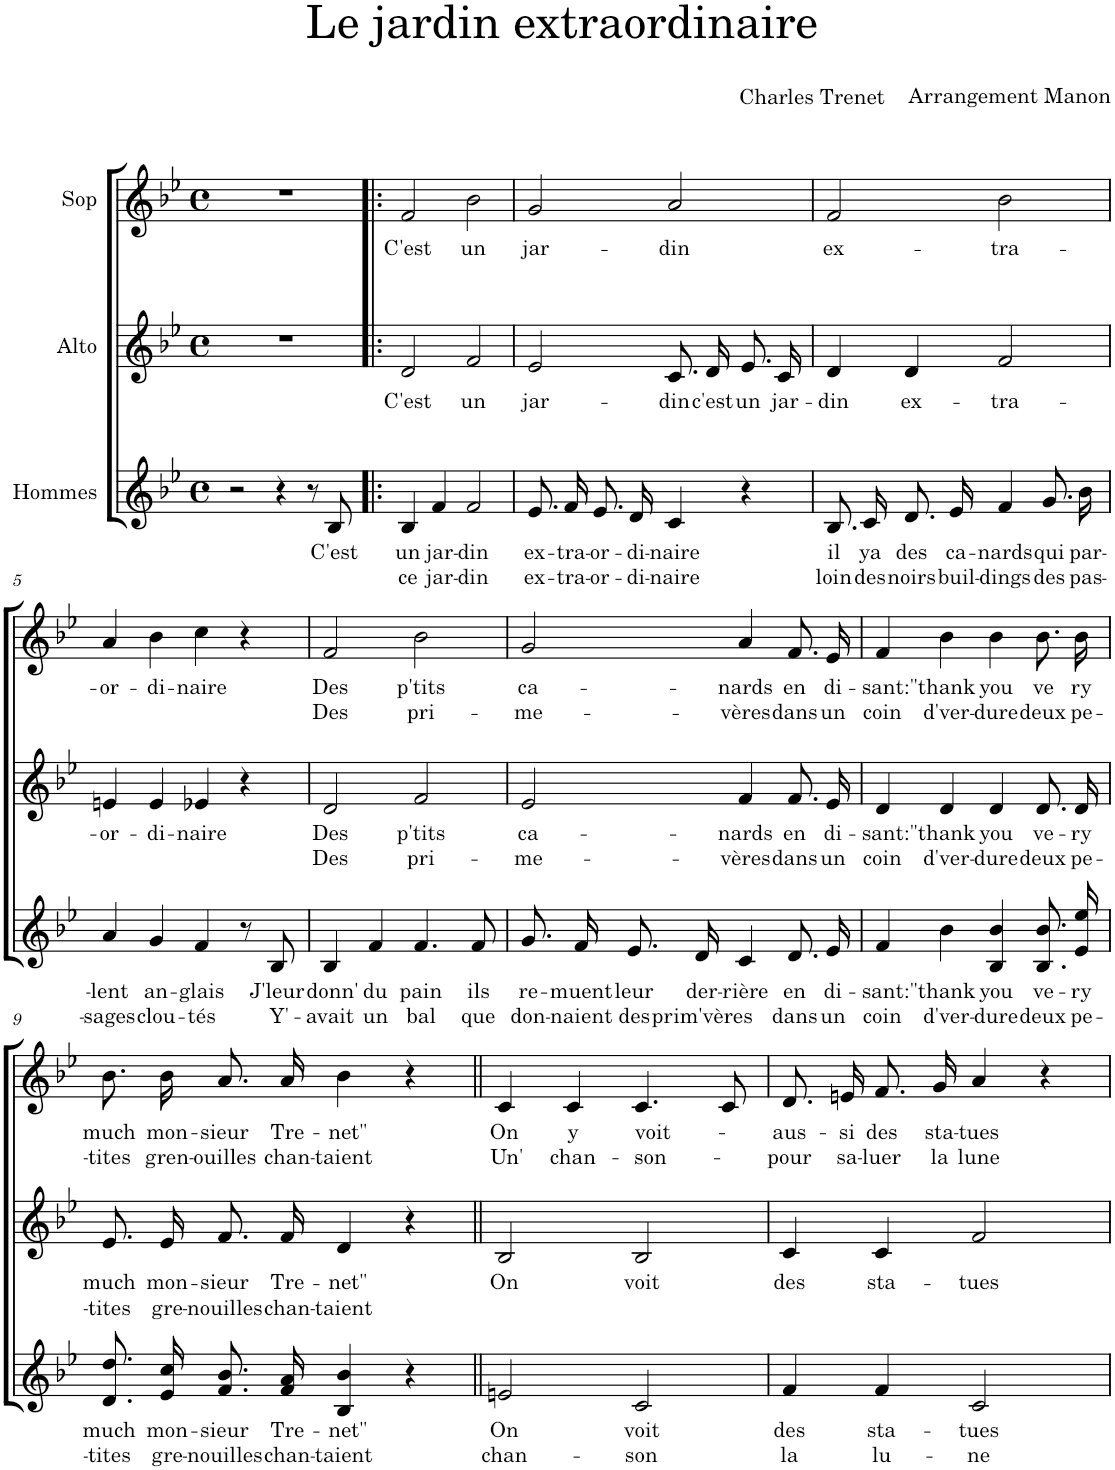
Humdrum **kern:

**kern	**text	**text	**kern	**text	**text	**kern	**text	**text
*part3	*part3	*part3	*part2	*part2	*part2	*part1	*part1	*part1
*staff3	*staff3	*staff3	*staff2	*staff2	*staff2	*staff1	*staff1	*staff1
*I"Hommes	*	*	*I"Alto	*	*	*I"Sop	*	*
*clefG2	*	*	*clefG2	*	*	*clefG2	*	*
*k[b-e-]	*	*	*k[b-e-]	*	*	*k[b-e-]	*	*
*M4/4	*	*	*M4/4	*	*	*M4/4	*	*
*met(c)	*	*	*met(c)	*	*	*met(c)	*	*
=1	=1	=1	=1	=1	=1	=1	=1	=1
2r	.	.	1r	.	.	1r	.	.
4r	.	.	.	.	.	.	.	.
8r	.	.	.	.	.	.	.	.
!	!LO:LY:b	!	!	!	!	!	!	!
8B-/	C'est	.	.	.	.	.	.	.
=2!|:	=2!|:	=2!|:	=2!|:	=2!|:	=2!|:	=2!|:	=2!|:	=2!|:
!	!LO:LY:b	!LO:LY:b	!	!LO:LY:b	!	!	!LO:LY:b	!
4B-/	un	ce	2d/	C'est	.	2f/	C'est	.
!	!LO:LY:b	!LO:LY:b	!	!	!	!	!	!
4f/	jar-	jar-	.	.	.	.	.	.
!	!LO:LY:b	!LO:LY:b	!	!LO:LY:b	!	!	!LO:LY:b	!
2f/	-din	-din	2f/	un	.	2b-\	un	.
=3	=3	=3	=3	=3	=3	=3	=3	=3
!	!LO:LY:b	!LO:LY:b	!	!LO:LY:b	!	!	!LO:LY:b	!
8.e-/L	ex-	ex-	2e-/	jar-	.	2g/	jar-	.
!	!LO:LY:b	!LO:LY:b	!	!	!	!	!	!
16f/Jk	-tra-	-tra-	.	.	.	.	.	.
!	!LO:LY:b	!LO:LY:b	!	!	!	!	!	!
8.e-/L	-or-	-or-	.	.	.	.	.	.
!	!LO:LY:b	!LO:LY:b	!	!	!	!	!	!
16d/Jk	-di-	-di-	.	.	.	.	.	.
!	!LO:LY:b	!LO:LY:b	!	!LO:LY:b	!	!	!LO:LY:b	!
4c/	-naire	-naire	8.c/L	-din	.	2a/	-din	.
!	!	!	!	!LO:LY:b	!	!	!	!
.	.	.	16d/Jk	c'est	.	.	.	.
!	!	!	!	!LO:LY:b	!	!	!	!
4r	.	.	8.e-/L	un	.	.	.	.
!	!	!	!	!LO:LY:b	!	!	!	!
.	.	.	16c/Jk	jar-	.	.	.	.
=4	=4	=4	=4	=4	=4	=4	=4	=4
!	!LO:LY:b	!LO:LY:b	!	!LO:LY:b	!	!	!LO:LY:b	!
8.B-/L	il	loin	4d/	-din	.	2f/	ex-	.
!	!LO:LY:b	!LO:LY:b	!	!	!	!	!	!
16c/Jk	ya	des	.	.	.	.	.	.
!	!LO:LY:b	!LO:LY:b	!	!LO:LY:b	!	!	!	!
8.d/L	des	noirs	4d/	ex-	.	.	.	.
!	!LO:LY:b	!LO:LY:b	!	!	!	!	!	!
16e-/Jk	ca-	buil-	.	.	.	.	.	.
!	!LO:LY:b	!LO:LY:b	!	!LO:LY:b	!	!	!LO:LY:b	!
4f/	-nards	-dings	2f/	-tra-	.	2b-\	-tra-	.
!	!LO:LY:b	!LO:LY:b	!	!	!	!	!	!
8.g/L	qui	des	.	.	.	.	.	.
!	!LO:LY:b	!LO:LY:b	!	!	!	!	!	!
16b-/Jk	par-	pas-	.	.	.	.	.	.
!!LO:LB:g=z
=5	=5	=5	=5	=5	=5	=5	=5	=5
!	!LO:LY:b	!LO:LY:b	!	!LO:LY:b	!	!	!LO:LY:b	!
4a/	-lent	-sages	4en/	-or-	.	4a/	-or-	.
!	!LO:LY:b	!LO:LY:b	!	!LO:LY:b	!	!	!LO:LY:b	!
4g/	an-	clou-	4e/	-di-	.	4b-\	-di-	.
!	!LO:LY:b	!LO:LY:b	!	!LO:LY:b	!	!	!LO:LY:b	!
4f/	-glais	-tés	4e-X/	-naire	.	4cc\	-naire	.
8r	.	.	4r	.	.	4r	.	.
!	!LO:LY:b	!LO:LY:b	!	!	!	!	!	!
8B-/	J'leur	Y'-	.	.	.	.	.	.
=6	=6	=6	=6	=6	=6	=6	=6	=6
!	!LO:LY:b	!LO:LY:b	!	!LO:LY:b	!LO:LY:b	!	!LO:LY:b	!LO:LY:b
4B-/	donn'	-avait	2d/	Des	Des	2f/	Des	Des
!	!LO:LY:b	!LO:LY:b	!	!	!	!	!	!
4f/	du	un	.	.	.	.	.	.
!	!LO:LY:b	!LO:LY:b	!	!LO:LY:b	!LO:LY:b	!	!LO:LY:b	!LO:LY:b
4.f/	pain	bal	2f/	p'tits	pri-	2b-\	p'tits	pri-
!	!LO:LY:b	!LO:LY:b	!	!	!	!	!	!
8f/	ils	que	.	.	.	.	.	.
=7	=7	=7	=7	=7	=7	=7	=7	=7
!	!LO:LY:b	!LO:LY:b	!	!LO:LY:b	!LO:LY:b	!	!LO:LY:b	!LO:LY:b
8.g/L	re-	don-	2e-/	ca-	-me-	2g/	ca-	-me-
!	!LO:LY:b	!LO:LY:b	!	!	!	!	!	!
16f/Jk	-muent	-naient	.	.	.	.	.	.
!	!LO:LY:b	!LO:LY:b	!	!	!	!	!	!
8.e-/L	leur	des	.	.	.	.	.	.
!	!LO:LY:b	!LO:LY:b	!	!	!	!	!	!
16d/Jk	der-	prim'vères	.	.	.	.	.	.
!	!LO:LY:b	!	!	!LO:LY:b	!LO:LY:b	!	!LO:LY:b	!LO:LY:b
4c/	-rière	.	4f/	-nards	-vères	4a/	-nards	-vères
!	!LO:LY:b	!LO:LY:b	!	!LO:LY:b	!LO:LY:b	!	!LO:LY:b	!LO:LY:b
8.d/L	en	dans	8.f/L	en	dans	8.f/L	en	dans
!	!LO:LY:b	!LO:LY:b	!	!LO:LY:b	!LO:LY:b	!	!LO:LY:b	!LO:LY:b
16e-/Jk	di-	un	16e-/Jk	di-	un	16e-/Jk	di-	un
=8	=8	=8	=8	=8	=8	=8	=8	=8
!	!LO:LY:b	!LO:LY:b	!	!LO:LY:b	!LO:LY:b	!	!LO:LY:b	!LO:LY:b
4f/	-sant:	coin	4d/	-sant:	coin	4f/	-sant:	coin
!	!LO:LY:b	!LO:LY:b	!	!LO:LY:b	!LO:LY:b	!	!LO:LY:b	!LO:LY:b
4b-\	"thank	d'ver-	4d/	"thank	d'ver-	4b-\	"thank	d'ver-
!	!LO:LY:b	!LO:LY:b	!	!LO:LY:b	!LO:LY:b	!	!LO:LY:b	!LO:LY:b
4B-/ 4b-/	you	-dure	4d/	you	-dure	4b-\	you	-dure
!	!LO:LY:b	!LO:LY:b	!	!LO:LY:b	!LO:LY:b	!	!LO:LY:b	!LO:LY:b
8.B-/ 8.b-/L	ve-	deux	8.d/L	ve-	deux	8.b-\L	ve	deux
!	!LO:LY:b	!LO:LY:b	!	!LO:LY:b	!LO:LY:b	!	!LO:LY:b	!LO:LY:b
16e-/ 16ee-/Jk	-ry	pe-	16d/Jk	-ry	pe-	16b-\Jk	ry	pe-
!!LO:LB:g=z
=9	=9	=9	=9	=9	=9	=9	=9	=9
!	!LO:LY:b	!LO:LY:b	!	!LO:LY:b	!LO:LY:b	!	!LO:LY:b	!LO:LY:b
8.d/ 8.dd/L	much	-tites	8.e-/L	much	-tites	8.b-\L	much	-tites
!	!LO:LY:b	!LO:LY:b	!	!LO:LY:b	!LO:LY:b	!	!LO:LY:b	!LO:LY:b
16e-/ 16cc/Jk	mon-	gre-	16e-/Jk	mon-	gre-	16b-\Jk	mon-	gren-
!	!LO:LY:b	!LO:LY:b	!	!LO:LY:b	!LO:LY:b	!	!LO:LY:b	!LO:LY:b
8.f/ 8.b-/L	-sieur	-nouilles	8.f/L	-sieur	-nouilles	8.a/L	-sieur	-ouilles
!	!LO:LY:b	!LO:LY:b	!	!LO:LY:b	!LO:LY:b	!	!LO:LY:b	!LO:LY:b
16f/ 16a/Jk	Tre-	chan-	16f/Jk	Tre-	chan-	16a/Jk	Tre-	chan-
!	!LO:LY:b	!LO:LY:b	!	!LO:LY:b	!LO:LY:b	!	!LO:LY:b	!LO:LY:b
4B-/ 4b-/	-net"	-taient	4d/	-net"	-taient	4b-\	-net"	-taient
4r	.	.	4r	.	.	4r	.	.
=10||	=10||	=10||	=10||	=10||	=10||	=10||	=10||	=10||
!	!LO:LY:b	!LO:LY:b	!	!LO:LY:b	!	!	!LO:LY:b	!LO:LY:b
2en/	On	chan-	2B-/	On	.	4c/	On	Un'
!	!	!	!	!	!	!	!LO:LY:b	!LO:LY:b
.	.	.	.	.	.	4c/	y	chan-
!	!LO:LY:b	!LO:LY:b	!	!LO:LY:b	!	!	!LO:LY:b	!LO:LY:b
2c/	voit	-son	2B-/	voit	.	4.c/	voit-	-son-
.	.	.	.	.	.	8c/	.	.
=11	=11	=11	=11	=11	=11	=11	=11	=11
!	!LO:LY:b	!LO:LY:b	!	!LO:LY:b	!	!	!LO:LY:b	!LO:LY:b
4f/	des	la	4c/	des	.	8.d/L	-aus-	-pour
!	!	!	!	!	!	!	!LO:LY:b	!LO:LY:b
.	.	.	.	.	.	16en/Jk	-si	sa-
!	!LO:LY:b	!LO:LY:b	!	!LO:LY:b	!	!	!LO:LY:b	!LO:LY:b
4f/	sta-	lu-	4c/	sta-	.	8.f/L	des	-luer
!	!	!	!	!	!	!	!LO:LY:b	!LO:LY:b
.	.	.	.	.	.	16g/Jk	sta-	la
!	!LO:LY:b	!LO:LY:b	!	!LO:LY:b	!	!	!LO:LY:b	!LO:LY:b
2c/	-tues	-ne	2f/	-tues	.	4a/	-tues	lune
.	.	.	.	.	.	4r	.	.
=	=	=	=	=	=	=	=	=
*-	*-	*-	*-	*-	*-	*-	*-	*-
